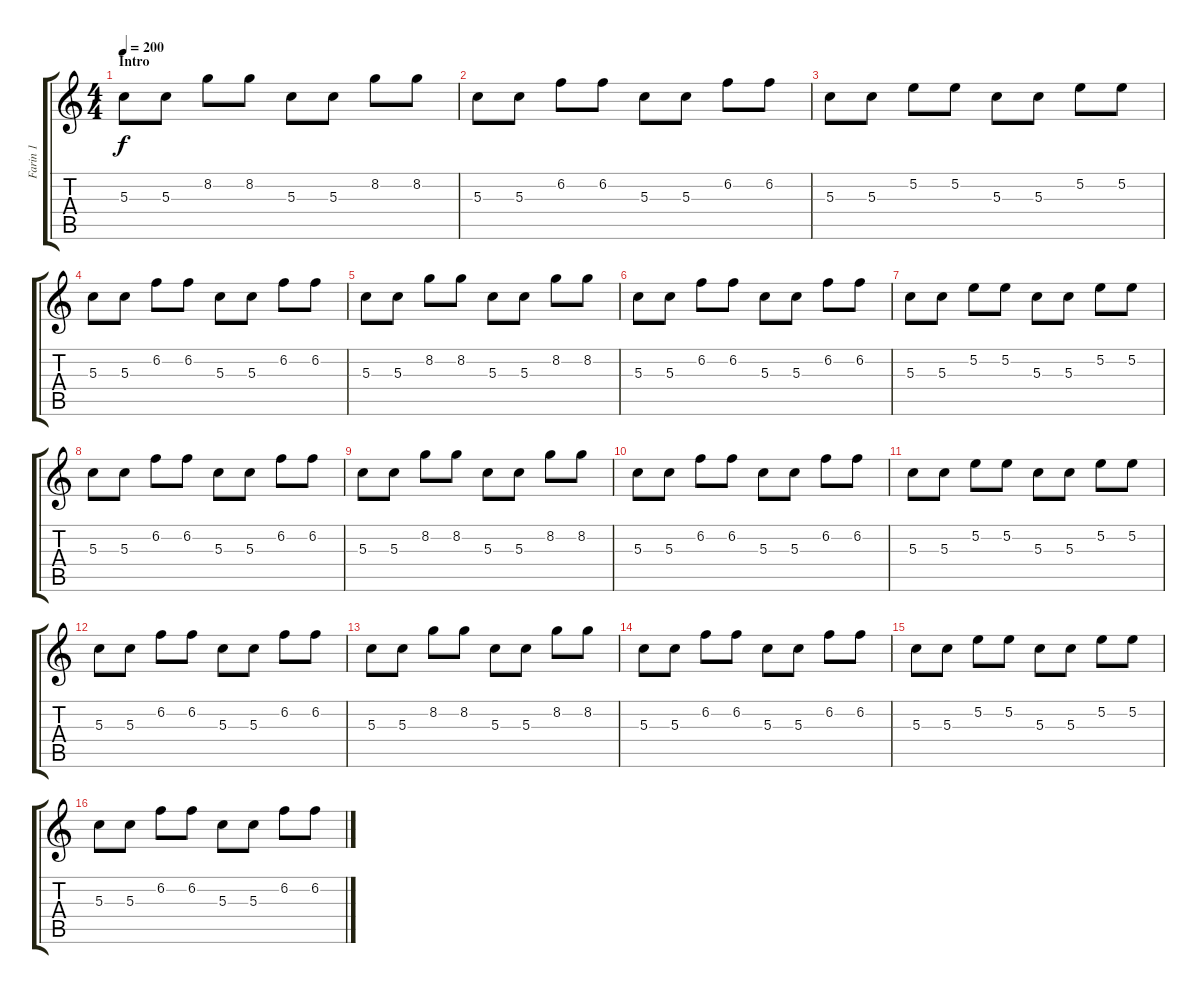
\track ("Farin 1" "Farin 1") {instrument distortionguitar}
\staff {score tabs}
\tuning (E4 B3 G3 D3 A2 E2) {hide}
\ts (4 4)
\section ("" "Intro")
\tempo 200
\clef g2
\ks c
5.3.8{dy f instrument distortionguitar} 5.3.8 8.2.8 8.2.8 5.3.8 5.3.8 8.2.8 8.2.8 |
5.3.8 5.3.8 6.2.8 6.2.8 5.3.8 5.3.8 6.2.8 6.2.8 |
5.3.8 5.3.8 5.2.8 5.2.8 5.3.8 5.3.8 5.2.8 5.2.8 |
5.3.8 5.3.8 6.2.8 6.2.8 5.3.8 5.3.8 6.2.8 6.2.8 |
5.3.8 5.3.8 8.2.8 8.2.8 5.3.8 5.3.8 8.2.8 8.2.8 |
5.3.8 5.3.8 6.2.8 6.2.8 5.3.8 5.3.8 6.2.8 6.2.8 |
5.3.8 5.3.8 5.2.8 5.2.8 5.3.8 5.3.8 5.2.8 5.2.8 |
5.3.8 5.3.8 6.2.8 6.2.8 5.3.8 5.3.8 6.2.8 6.2.8 |
5.3.8 5.3.8 8.2.8 8.2.8 5.3.8 5.3.8 8.2.8 8.2.8 |
5.3.8 5.3.8 6.2.8 6.2.8 5.3.8 5.3.8 6.2.8 6.2.8 |
5.3.8 5.3.8 5.2.8 5.2.8 5.3.8 5.3.8 5.2.8 5.2.8 |
5.3.8 5.3.8 6.2.8 6.2.8 5.3.8 5.3.8 6.2.8 6.2.8 |
5.3.8 5.3.8 8.2.8 8.2.8 5.3.8 5.3.8 8.2.8 8.2.8 |
5.3.8 5.3.8 6.2.8 6.2.8 5.3.8 5.3.8 6.2.8 6.2.8 |
5.3.8 5.3.8 5.2.8 5.2.8 5.3.8 5.3.8 5.2.8 5.2.8 |
5.3.8 5.3.8 6.2.8 6.2.8 5.3.8 5.3.8 6.2.8 6.2.8
